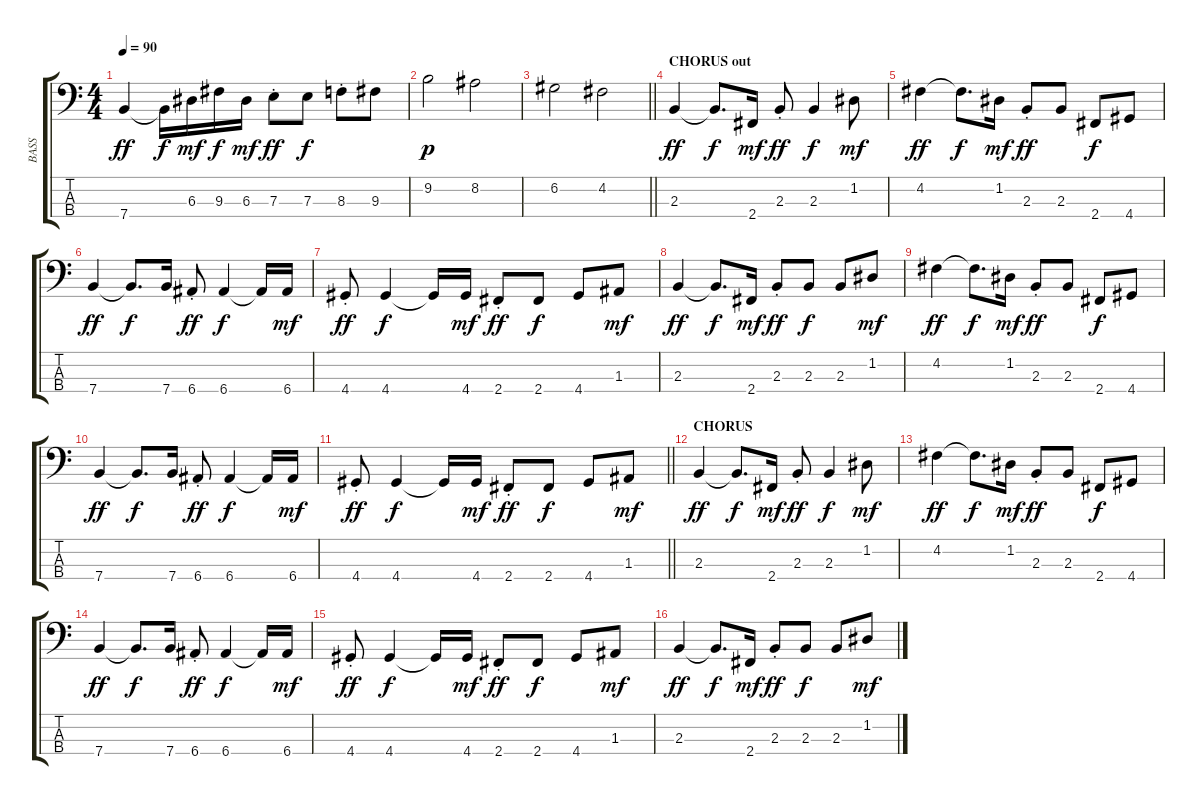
\track ("BASS" "BASS") {instrument electricbassfinger}
\staff {score tabs}
\tuning (G2 D2 A1 E1) {hide}
\ts (4 4)
\tempo 90
\clef f4
\ks c
7.4.4{dy ff} 7.4{t}.16{dy f} 6.3.16{dy mf} 9.3.16{dy f} 6.3.16{dy mf} 7.3{st}.8{dy ff} 7.3.8{dy f} 8.3{st}.8 9.3.8 |
9.2.2{dy p} 8.2.2 |
\barLineRight lightlight
6.2.2 4.2.2 |
\section ("" "CHORUS out")
2.3.4{dy ff} 2.3{t}.8{d dy f} 2.4.16{dy mf} 2.3{st}.8{dy ff} 2.3.4{dy f} 1.2.8{dy mf} |
4.2.4{dy ff} 4.2{t}.8{d dy f} 1.2.16{dy mf} 2.3{st}.8{dy ff} 2.3.8 2.4.8{dy f} 4.4.8 |
7.4.4{dy ff} 7.4{t}.8{d dy f} 7.4.16 6.4{st}.8{dy ff} 6.4.4{dy f} 6.4{t}.16 6.4.16{dy mf} |
4.4{st}.8{dy ff} 4.4.4{dy f} 4.4{t}.16 4.4.16{dy mf} 2.4{st}.8{dy ff} 2.4.8{dy f} 4.4.8 1.3.8{dy mf} |
2.3.4{dy ff} 2.3{t}.8{d dy f} 2.4.16{dy mf} 2.3{st}.8{dy ff} 2.3.8{dy f} 2.3.8 1.2.8{dy mf} |
4.2.4{dy ff} 4.2{t}.8{d dy f} 1.2.16{dy mf} 2.3{st}.8{dy ff} 2.3.8 2.4.8{dy f} 4.4.8 |
7.4.4{dy ff} 7.4{t}.8{d dy f} 7.4.16 6.4{st}.8{dy ff} 6.4.4{dy f} 6.4{t}.16 6.4.16{dy mf} |
\barLineRight lightlight
4.4{st}.8{dy ff} 4.4.4{dy f} 4.4{t}.16 4.4.16{dy mf} 2.4{st}.8{dy ff} 2.4.8{dy f} 4.4.8 1.3.8{dy mf} |
\section ("" "CHORUS")
2.3.4{dy ff} 2.3{t}.8{d dy f} 2.4.16{dy mf} 2.3{st}.8{dy ff} 2.3.4{dy f} 1.2.8{dy mf} |
4.2.4{dy ff} 4.2{t}.8{d dy f} 1.2.16{dy mf} 2.3{st}.8{dy ff} 2.3.8 2.4.8{dy f} 4.4.8 |
7.4.4{dy ff} 7.4{t}.8{d dy f} 7.4.16 6.4{st}.8{dy ff} 6.4.4{dy f} 6.4{t}.16 6.4.16{dy mf} |
4.4{st}.8{dy ff} 4.4.4{dy f} 4.4{t}.16 4.4.16{dy mf} 2.4{st}.8{dy ff} 2.4.8{dy f} 4.4.8 1.3.8{dy mf} |
2.3.4{dy ff} 2.3{t}.8{d dy f} 2.4.16{dy mf} 2.3{st}.8{dy ff} 2.3.8{dy f} 2.3.8 1.2.8{dy mf}
